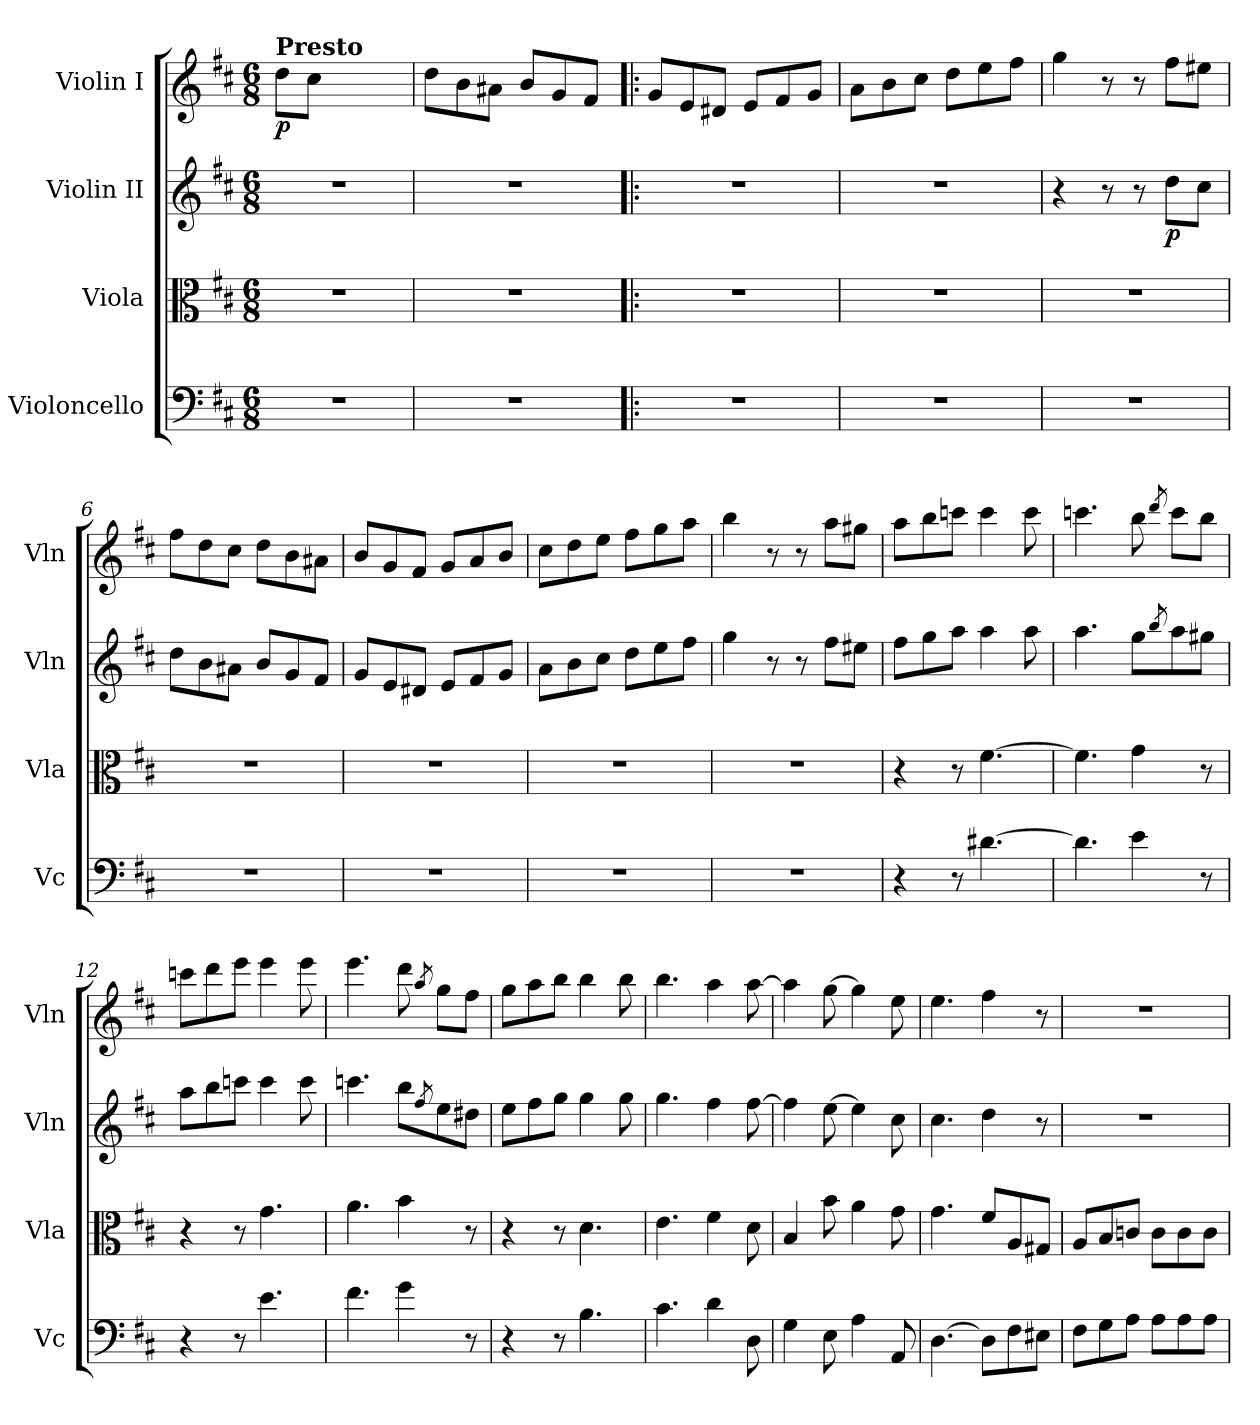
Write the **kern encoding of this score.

**kern	**kern	**kern	**dynam	**kern	**dynam
*part4	*part3	*part2	*part2	*part1	*part1
*staff4	*staff3	*staff2	*staff2	*staff1	*staff1
*I"Violoncello	*I"Viola	*I"Violin II	*	*I"Violin I	*
*I'Vc	*I'Vla	*I'Vln	*	*I'Vln	*
*clefF4	*clefC3	*clefG2	*	*clefG2	*
*k[f#c#]	*k[f#c#]	*k[f#c#]	*	*k[f#c#]	*
*M6/8	*M6/8	*M6/8	*	*M6/8	*
=1	=1	=1	=1	=1	=1
!	!	!	!	!LO:TX:a:B:t=Presto	!
!	!	!	!	!	!LO:DY:b
2.r	2.r	2.r	.	8dd\L	p
.	.	.	.	8cc#\J	.
.	.	.	.	2ryy	.
=2	=2	=2	=2	=2	=2
2.r	2.r	2.r	.	8dd\L	.
.	.	.	.	8b\	.
.	.	.	.	8a#X\J	.
.	.	.	.	8b/L	.
.	.	.	.	8g/	.
.	.	.	.	8f#/J	.
=3!|:	=3!|:	=3!|:	=3!|:	=3!|:	=3!|:
2.r	2.r	2.r	.	8g/L	.
.	.	.	.	8e/	.
.	.	.	.	8d#X/J	.
.	.	.	.	8e/L	.
.	.	.	.	8f#/	.
.	.	.	.	8g/J	.
=4	=4	=4	=4	=4	=4
2.r	2.r	2.r	.	8a\L	.
.	.	.	.	8b\	.
.	.	.	.	8cc#\J	.
.	.	.	.	8dd\L	.
.	.	.	.	8ee\	.
.	.	.	.	8ff#\J	.
=5	=5	=5	=5	=5	=5
2.r	2.r	4r	.	4gg\	.
.	.	8r	.	8r	.
.	.	8r	.	8r	.
!	!	!	!LO:DY:b	!	!
.	.	8dd\L	p	8ff#\L	.
.	.	8cc#\J	.	8ee#X\J	.
=6	=6	=6	=6	=6	=6
2.r	2.r	8dd\L	.	8ff#\L	.
.	.	8b\	.	8dd\	.
.	.	8a#X\J	.	8cc#\J	.
.	.	8b/L	.	8dd\L	.
.	.	8g/	.	8b\	.
.	.	8f#/J	.	8a#X\J	.
=7	=7	=7	=7	=7	=7
2.r	2.r	8g/L	.	8b/L	.
.	.	8e/	.	8g/	.
.	.	8d#X/J	.	8f#/J	.
.	.	8e/L	.	8g/L	.
.	.	8f#/	.	8a/	.
.	.	8g/J	.	8b/J	.
=8	=8	=8	=8	=8	=8
2.r	2.r	8a\L	.	8cc#\L	.
.	.	8b\	.	8dd\	.
.	.	8cc#\J	.	8ee\J	.
.	.	8dd\L	.	8ff#\L	.
.	.	8ee\	.	8gg\	.
.	.	8ff#\J	.	8aa\J	.
=9	=9	=9	=9	=9	=9
2.r	2.r	4gg\	.	4bb\	.
.	.	8r	.	8r	.
.	.	8r	.	8r	.
.	.	8ff#\L	.	8aa\L	.
.	.	8ee#X\J	.	8gg#X\J	.
=10	=10	=10	=10	=10	=10
4r	4r	8ff#\L	.	8aa\L	.
.	.	8gg\	.	8bb\	.
8r	8r	8aa\J	.	8cccn\J	.
[4.d#X\	[4.f#\	4aa\	.	4ccc\	.
.	.	8aa\	.	8ccc\	.
=11	=11	=11	=11	=11	=11
4.d#\]	4.f#\]	4.aa\	.	4.cccn\	.
4e\	4g\	8gg\L	.	8bb\	.
.	.	8qbb/	.	8qddd/	.
.	.	8aa\	.	8ccc\L	.
8r	8r	8gg#X\J	.	8bb\J	.
=12	=12	=12	=12	=12	=12
4r	4r	8aa\L	.	8cccn\L	.
.	.	8bb\	.	8ddd\	.
8r	8r	8cccn\J	.	8eee\J	.
4.e\	4.g\	4ccc\	.	4eee\	.
.	.	8ccc\	.	8eee\	.
=13	=13	=13	=13	=13	=13
4.f#\	4.a\	4.cccn\	.	4.eee\	.
4g\	4b\	8bb\L	.	8ddd\	.
.	.	8qff#/	.	8qaa/	.
.	.	8ee\	.	8gg\L	.
8r	8r	8dd#X\J	.	8ff#\J	.
=14	=14	=14	=14	=14	=14
4r	4r	8ee\L	.	8gg\L	.
.	.	8ff#\	.	8aa\	.
8r	8r	8gg\J	.	8bb\J	.
4.B\	4.d\	4gg\	.	4bb\	.
.	.	8gg\	.	8bb\	.
=15	=15	=15	=15	=15	=15
4.c#\	4.e\	4.gg\	.	4.bb\	.
4d\	4f#\	4ff#\	.	4aa\	.
8D\	8d\	[8ff#\	.	[8aa\	.
=16	=16	=16	=16	=16	=16
4G\	4B/	4ff#\]	.	4aa\]	.
8E\	8b\	[8ee\	.	[8gg\	.
4A\	4a\	4ee\]	.	4gg\]	.
8AA/	8g\	8cc#\	.	8ee\	.
=17	=17	=17	=17	=17	=17
[4.D\	4.g\	4.cc#\	.	4.ee\	.
8D\L]	8f#/L	4dd\	.	4ff#\	.
8F#\	8A/	.	.	.	.
8E#X\J	8G#X/J	8r	.	8r	.
=18	=18	=18	=18	=18	=18
8F#\L	8A/L	2.r	.	2.r	.
8G\	8B/	.	.	.	.
8A\J	8cn/J	.	.	.	.
8A\L	8c\L	.	.	.	.
8A\	8c\	.	.	.	.
8A\J	8c\J	.	.	.	.
=	=	=	=	=	=
*-	*-	*-	*-	*-	*-
